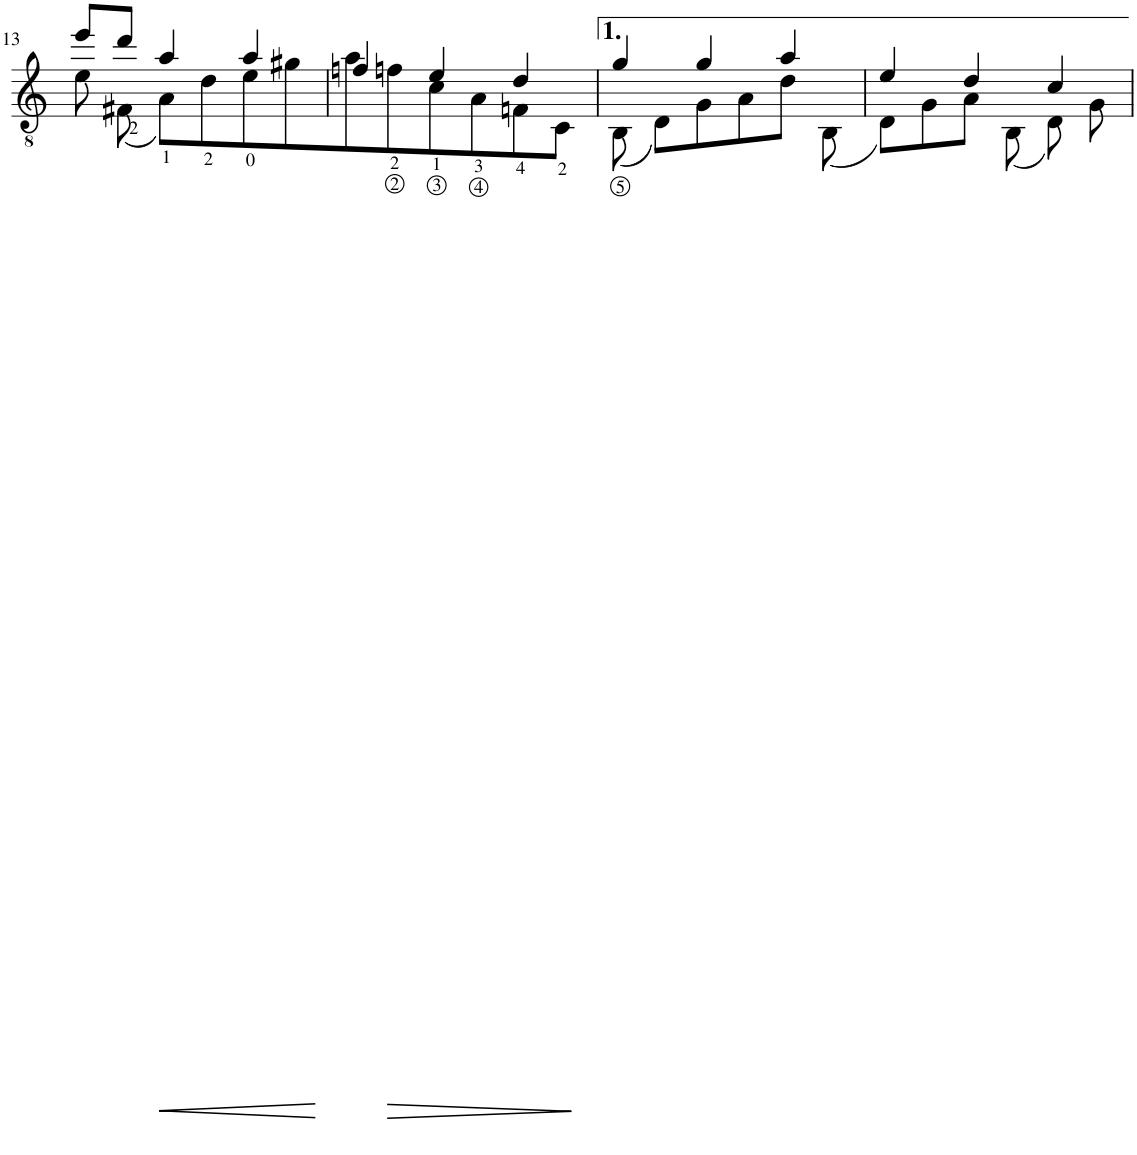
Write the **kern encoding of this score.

**kern	**dynam
*part1	*part1
*staff1	*staff1
*I"Guitar	*
!!LO:PB:g=z
*clefGv2	*
*k[]	*
*M3/4	*
=13	=13
*^	*
8ee/L	8e\	.
8dd/J	(8F#X\	.
!	!	!LO:HP:b
4a/	8A\L)	<
.	8d\	.
4a/	8e\	.
.	8g#X\	.
*v	*v	*
.	[
=14	=14
*^	*
4fn/	8a\	.
.	8fn\	.
4e/	8c\	.
.	8A\	.
4d/	8Fn\	.
.	8C\J	.
=15	=15	=15
4g/	(8BB\	.
.	8D\L)	.
4g/	8G\	.
.	8A\	.
4a/	8d\J	.
.	(8BB\	.
=16	=16	=16
4e/	8D\L)	.
.	8G\	.
4d/	8A\J	.
.	(8BB\	.
4c/	8D\)	.
.	8G\	.
*v	*v	*
=	=
*-	*-
